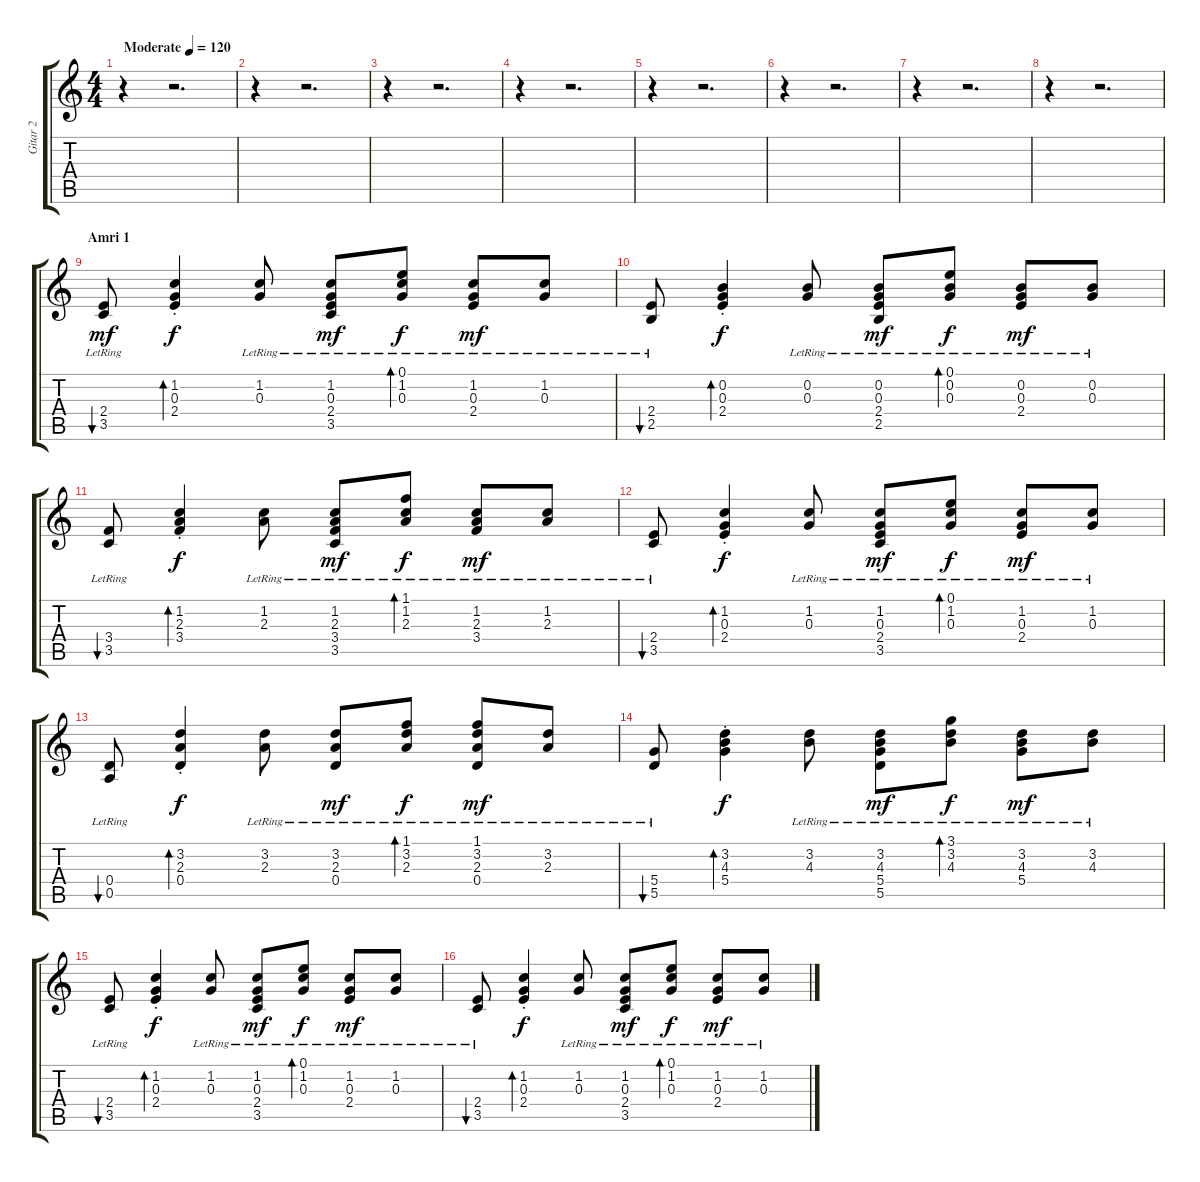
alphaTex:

\track ("Gitar 2" "Gitar 2") {instrument acousticguitarsteel}
\staff {score tabs}
\tuning (E4 B3 G3 D3 A2 E2) {hide}
\ts (4 4)
\tempo (120 "Moderate")
\clef g2
\ks c
r.4{dy mf instrument acousticguitarsteel} r.2{d} |
r.4 r.2{d} |
r.4 r.2{d} |
r.4 r.2{d} |
r.4 r.2{d} |
r.4 r.2{d} |
r.4 r.2{d} |
r.4 r.2{d} |
\section ("" "Amri 1")
(2.4{lr} 3.5{lr}).8{bu 30} (1.2{st} 0.3{st} 2.4{st}).4{bd 30 dy f} (1.2{lr} 0.3{lr}).8 (1.2{lr} 0.3{lr} 2.4{lr} 3.5{lr}).8{dy mf} (0.1{lr} 1.2{lr} 0.3{lr}).8{bd 30 dy f} (1.2{lr} 0.3{lr} 2.4{lr}).8{dy mf} (1.2{lr} 0.3{lr}).8 |
(2.4{lr} 2.5{lr}).8{bu 30} (0.2{st} 0.3{st} 2.4{st}).4{bd 30 dy f} (0.2{lr} 0.3{lr}).8 (0.2{lr} 0.3{lr} 2.4{lr} 2.5{lr}).8{dy mf} (0.1{lr} 0.2{lr} 0.3{lr}).8{bd 30 dy f} (0.2{lr} 0.3{lr} 2.4{lr}).8{dy mf} (0.2{lr} 0.3{lr}).8 |
(3.4{lr} 3.5{lr}).8{bu 30} (1.2{st} 2.3{st} 3.4{st}).4{bd 30 dy f} (1.2{lr} 2.3{lr}).8 (1.2{lr} 2.3{lr} 3.4{lr} 3.5{lr}).8{dy mf} (1.1{lr} 1.2{lr} 2.3{lr}).8{bd 30 dy f} (1.2{lr} 2.3{lr} 3.4{lr}).8{dy mf} (1.2{lr} 2.3{lr}).8 |
(2.4{lr} 3.5{lr}).8{bu 30} (1.2{st} 0.3{st} 2.4{st}).4{bd 30 dy f} (1.2{lr} 0.3{lr}).8 (1.2{lr} 0.3{lr} 2.4{lr} 3.5{lr}).8{dy mf} (0.1{lr} 1.2{lr} 0.3{lr}).8{bd 30 dy f} (1.2{lr} 0.3{lr} 2.4{lr}).8{dy mf} (1.2{lr} 0.3{lr}).8 |
(0.4{lr} 0.5{lr}).8{bu 30} (3.2{st} 2.3{st} 0.4{st}).4{bd 30 dy f} (3.2{lr} 2.3{lr}).8 (3.2{lr} 2.3{lr} 0.4{lr}).8{dy mf} (1.1{lr} 3.2{lr} 2.3{lr}).8{bd 30 dy f} (1.1{lr} 3.2{lr} 2.3{lr} 0.4{lr}).8{dy mf} (3.2{lr} 2.3{lr}).8 |
(5.4{lr} 5.5{lr}).8{bu 30} (3.2{st} 4.3{st} 5.4{st}).4{bd 30 dy f} (3.2{lr} 4.3{lr}).8 (3.2{lr} 4.3{lr} 5.4{lr} 5.5{lr}).8{dy mf} (3.1{lr} 3.2{lr} 4.3{lr}).8{bd 30 dy f} (3.2{lr} 4.3{lr} 5.4{lr}).8{dy mf} (3.2{lr} 4.3{lr}).8 |
(2.4{lr} 3.5{lr}).8{bu 30} (1.2{st} 0.3{st} 2.4{st}).4{bd 30 dy f} (1.2{lr} 0.3{lr}).8 (1.2{lr} 0.3{lr} 2.4{lr} 3.5{lr}).8{dy mf} (0.1{lr} 1.2{lr} 0.3{lr}).8{bd 30 dy f} (1.2{lr} 0.3{lr} 2.4{lr}).8{dy mf} (1.2{lr} 0.3{lr}).8 |
(2.4{lr} 3.5{lr}).8{bu 30} (1.2{st} 0.3{st} 2.4{st}).4{bd 30 dy f} (1.2{lr} 0.3{lr}).8 (1.2{lr} 0.3{lr} 2.4{lr} 3.5{lr}).8{dy mf} (0.1{lr} 1.2{lr} 0.3{lr}).8{bd 30 dy f} (1.2{lr} 0.3{lr} 2.4{lr}).8{dy mf} (1.2{lr} 0.3{lr}).8
